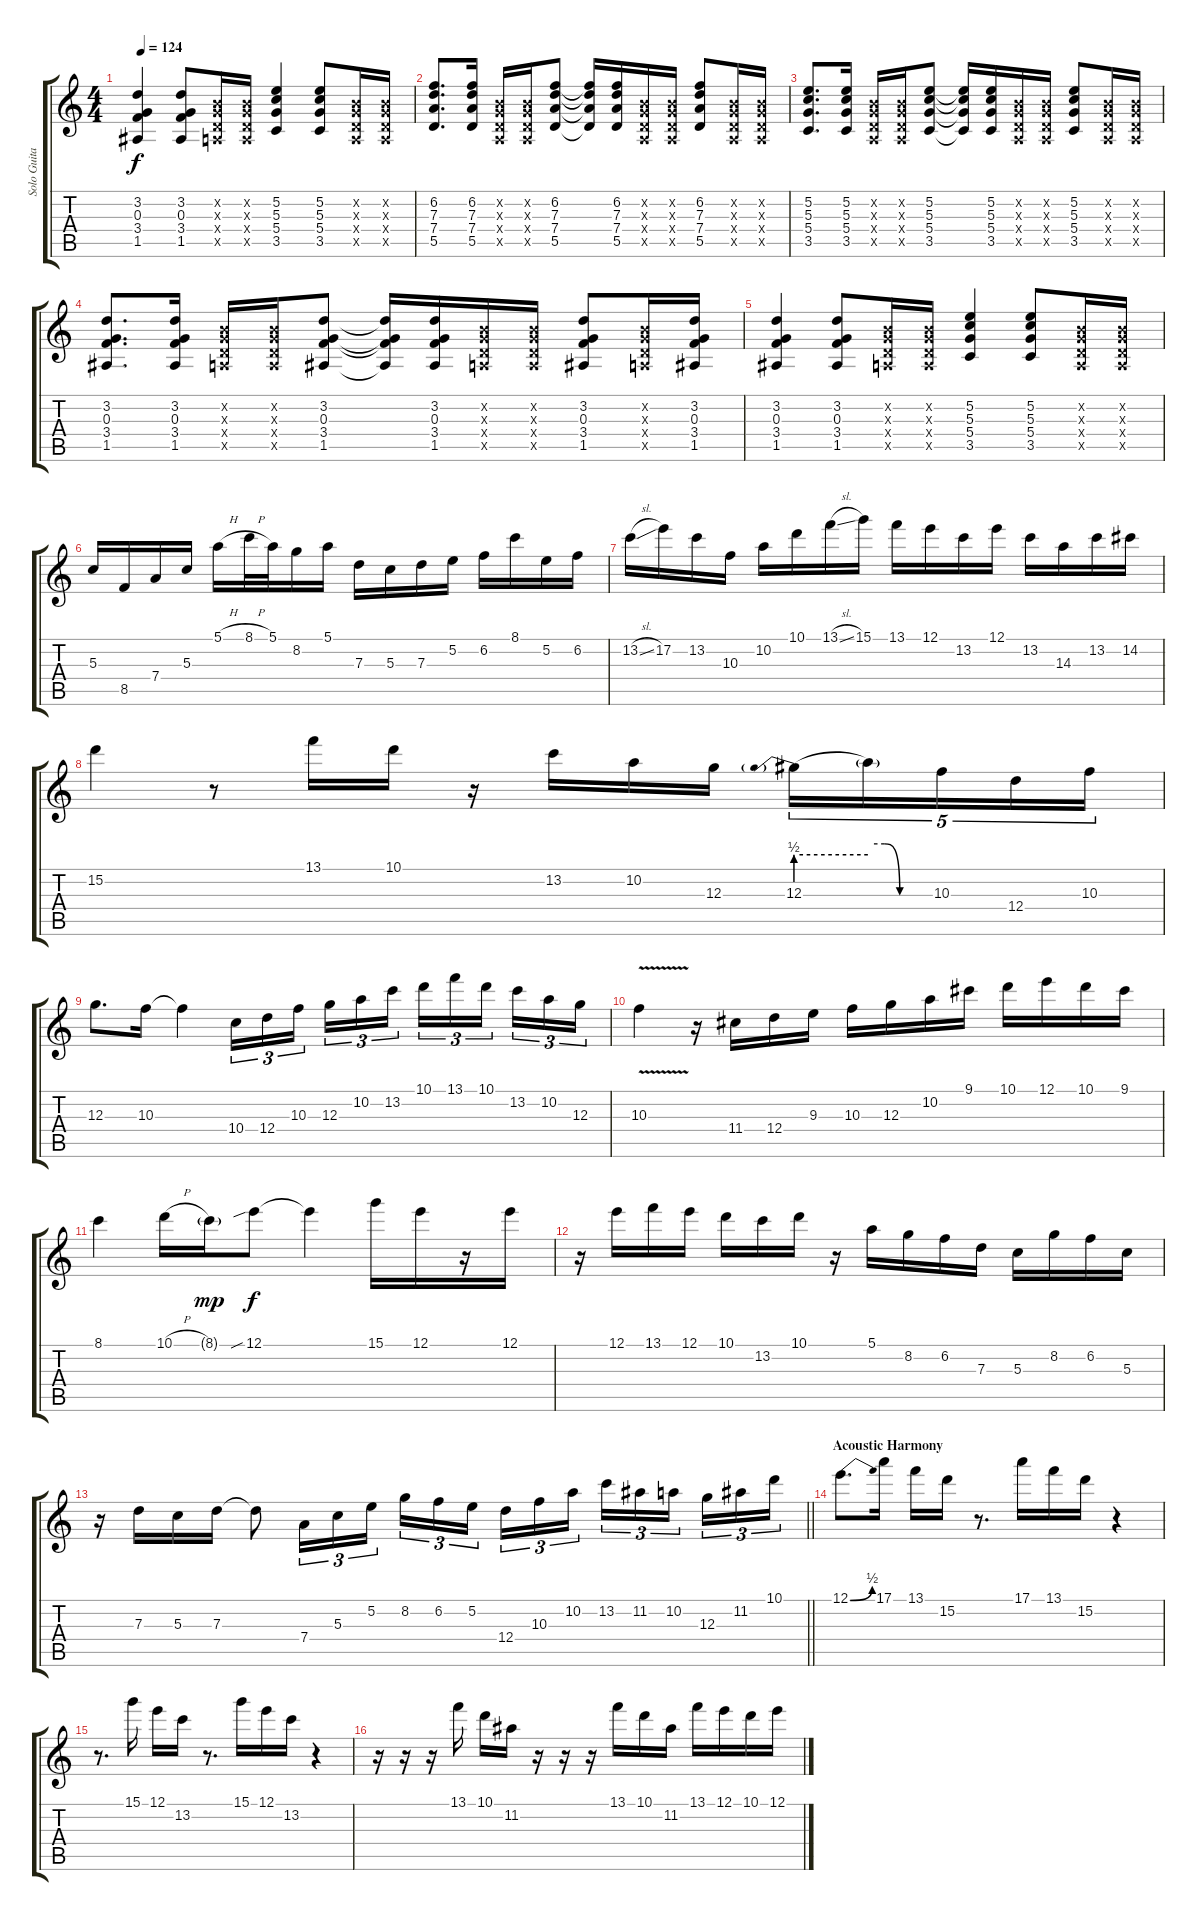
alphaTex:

\track ("Solo Guitar 2" "Solo Guita") {instrument distortionguitar}
\staff {score tabs}
\tuning (E4 B3 G3 D3 A2 D2) {hide}
\ts (4 4)
\tempo 124
\clef g2
\ks c
(3.2 0.3 3.4 1.5).4{dy f} (3.2 0.3 3.4 1.5).8 (0.2{x} 0.3{x} 0.4{x} 0.5{x}).16 (0.2{x} 0.3{x} 0.4{x} 0.5{x}).16 (5.2 5.3 5.4 3.5).4 (5.2 5.3 5.4 3.5).8 (0.2{x} 0.3{x} 0.4{x} 0.5{x}).16 (0.2{x} 0.3{x} 0.4{x} 0.5{x}).16 |
(6.2 7.3 7.4 5.5).8{d} (6.2 7.3 7.4 5.5).16 (0.2{x} 0.3{x} 0.4{x} 0.5{x}).16 (0.2{x} 0.3{x} 0.4{x} 0.5{x}).16 (6.2 7.3 7.4 5.5).8 (6.2{t} 7.3{t} 7.4{t} 5.5{t}).16 (6.2 7.3 7.4 5.5).16 (0.2{x} 0.3{x} 0.4{x} 0.5{x}).16 (0.2{x} 0.3{x} 0.4{x} 0.5{x}).16 (6.2 7.3 7.4 5.5).8 (0.2{x} 0.3{x} 0.4{x} 0.5{x}).16 (0.2{x} 0.3{x} 0.4{x} 0.5{x}).16 |
(5.2 5.3 5.4 3.5).8{d} (5.2 5.3 5.4 3.5).16 (0.2{x} 0.3{x} 0.4{x} 0.5{x}).16 (0.2{x} 0.3{x} 0.4{x} 0.5{x}).16 (5.2 5.3 5.4 3.5).8 (5.2{t} 5.3{t} 5.4{t} 3.5{t}).16 (5.2 5.3 5.4 3.5).16 (0.2{x} 0.3{x} 0.4{x} 0.5{x}).16 (0.2{x} 0.3{x} 0.4{x} 0.5{x}).16 (5.2 5.3 5.4 3.5).8 (0.2{x} 0.3{x} 0.4{x} 0.5{x}).16 (0.2{x} 0.3{x} 0.4{x} 0.5{x}).16 |
(3.2 0.3 3.4 1.5).8{d} (3.2 0.3 3.4 1.5).16 (0.2{x} 0.3{x} 0.4{x} 0.5{x}).16 (0.2{x} 0.3{x} 0.4{x} 0.5{x}).16 (3.2 0.3 3.4 1.5).8 (3.2{t} 0.3{t} 3.4{t} 1.5{t}).16 (3.2 0.3 3.4 1.5).16 (0.2{x} 0.3{x} 0.4{x} 0.5{x}).16 (0.2{x} 0.3{x} 0.4{x} 0.5{x}).16 (3.2 0.3 3.4 1.5).8 (0.2{x} 0.3{x} 0.4{x} 0.5{x}).16 (3.2 0.3 3.4 1.5).16 |
(3.2 0.3 3.4 1.5).4 (3.2 0.3 3.4 1.5).8 (0.2{x} 0.3{x} 0.4{x} 0.5{x}).16 (0.2{x} 0.3{x} 0.4{x} 0.5{x}).16 (5.2 5.3 5.4 3.5).4 (5.2 5.3 5.4 3.5).8 (0.2{x} 0.3{x} 0.4{x} 0.5{x}).16 (0.2{x} 0.3{x} 0.4{x} 0.5{x}).16 |
5.3.16{volume 16} 8.5.16 7.4.16 5.3.16 5.1{h}.16 8.1{h}.32 5.1.32 8.2.16 5.1.16 7.3.16 5.3.16 7.3.16 5.2.16 6.2.16 8.1.16 5.2.16 6.2.16 |
13.2{sl}.16 17.2.16 13.2.16 10.3.16 10.2.16 10.1.16 13.1{sl}.16 15.1.16 13.1.16 12.1.16 13.2.16 12.1.16 13.2.16 14.3.16 13.2.16 14.2.16 |
15.2.4 r.8 13.1.16 10.1.16 r.16 13.2.16 10.2.16 12.3.16 12.3{be (prebend 0 2 60 2)}.16{tu (5 4)} 12.3{be (custom 0 4 15 4 30 0 60 0) t}.16{tu (5 4)} 10.3.16{tu (5 4)} 12.4.16{tu (5 4)} 10.3.16{tu (5 4)} |
12.3.8{d} 10.3.16 10.3{t}.4 10.4.16{tu (3 2)} 12.4.16{tu (3 2)} 10.3.16{tu (3 2) beam splitsecondary} 12.3.16{tu (3 2)} 10.2.16{tu (3 2)} 13.2.16{tu (3 2)} 10.1.16{tu (3 2)} 13.1.16{tu (3 2)} 10.1.16{tu (3 2) beam splitsecondary} 13.2.16{tu (3 2)} 10.2.16{tu (3 2)} 12.3.16{tu (3 2)} |
10.3{v}.4 r.16 11.4.16 12.4.16 9.3.16 10.3.16 12.3.16 10.2.16 9.1.16 10.1.16 12.1.16 10.1.16 9.1.16 |
8.1.4 10.1{h}.16 8.1{g}.16{dy mp} 12.1{sib}.8{dy f} 12.1{t}.4 15.1.16 12.1.16 r.16 12.1.16 |
r.16 12.1.16 13.1.16 12.1.16 10.1.16 13.2.16 10.1.16 r.16 5.1.16 8.2.16 6.2.16 7.3.16 5.3.16 8.2.16 6.2.16 5.3.16 |
\barLineRight lightlight
r.16 7.3.16 5.3.16 7.3.16 7.3{t}.8 7.4.16{tu (3 2)} 5.3.16{tu (3 2)} 5.2.16{tu (3 2)} 8.2.16{tu (3 2)} 6.2.16{tu (3 2)} 5.2.16{tu (3 2) beam splitsecondary} 12.4.16{tu (3 2)} 10.3.16{tu (3 2)} 10.2.16{tu (3 2)} 13.2.16{tu (3 2)} 11.2.16{tu (3 2)} 10.2.16{tu (3 2) beam splitsecondary} 12.3.16{tu (3 2)} 11.2.16{tu (3 2)} 10.1.16{tu (3 2)} |
\section ("" "Acoustic Harmony")
12.1{be (bend 0 0 60 2)}.8{d} 17.1.16 13.1.16 15.2.16 r.8{d} 17.1.16 13.1.16 15.2.16 r.4 |
r.8{d} 15.1.16 12.1.16 13.2.16 r.8{d} 15.1.16 12.1.16 13.2.16 r.4 |
r.16 r.16 r.16 13.1.16 10.1.16 11.2.16 r.16 r.16 r.16 13.1.16 10.1.16 11.2.16 13.1.16 12.1.16 10.1.16 12.1.16
